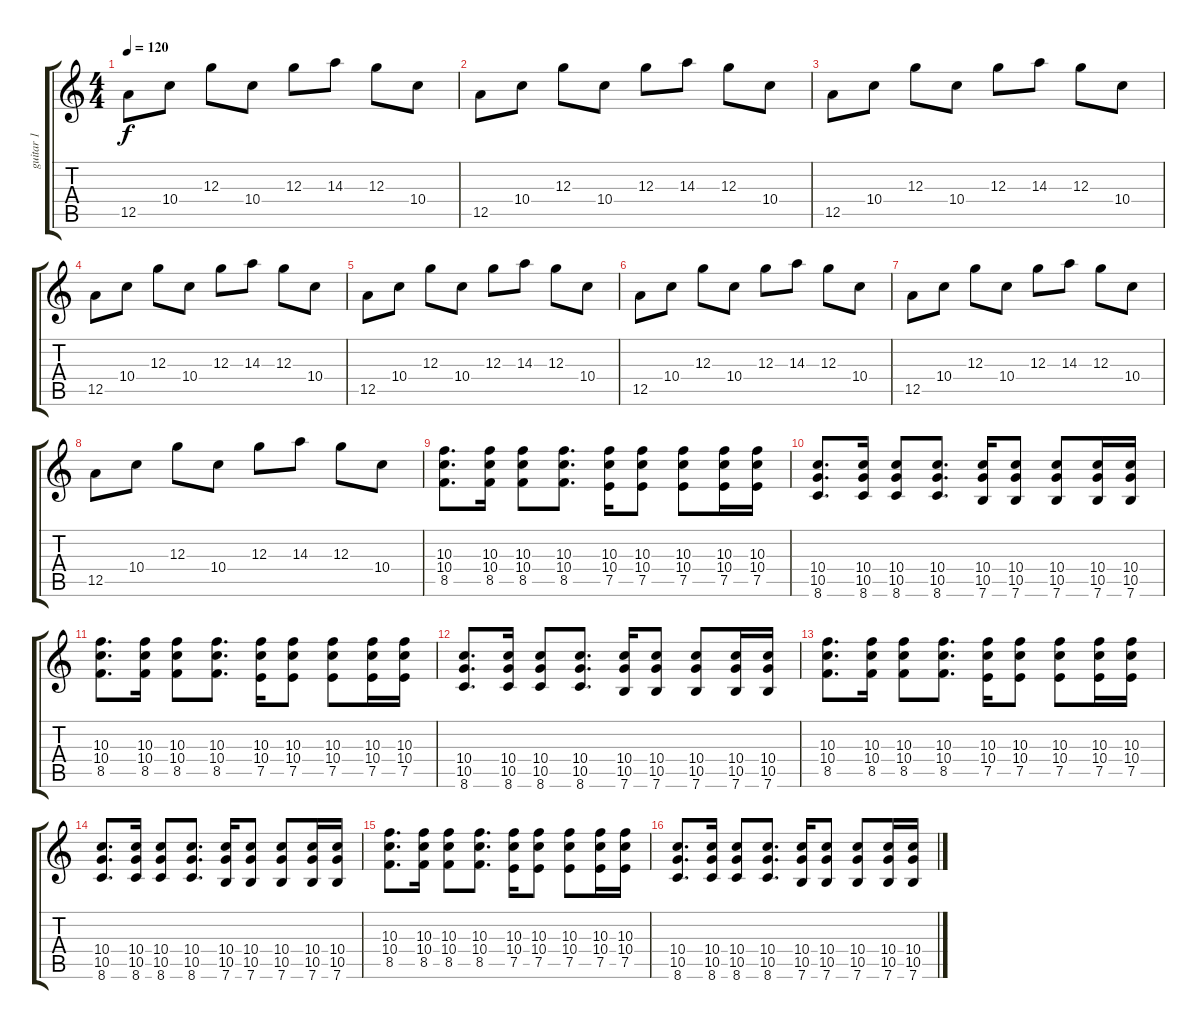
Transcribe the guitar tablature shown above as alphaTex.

\track ("guitar 1" "guitar 1") {instrument electricguitarclean}
\staff {score tabs}
\tuning (E4 B3 G3 D3 A2 E2) {hide}
\ts (4 4)
\tempo 120
\clef g2
\ks c
12.5.8{dy f instrument electricguitarjazz} 10.4.8 12.3.8 10.4.8 12.3.8 14.3.8 12.3.8 10.4.8 |
12.5.8 10.4.8 12.3.8 10.4.8 12.3.8 14.3.8 12.3.8 10.4.8 |
12.5.8 10.4.8 12.3.8 10.4.8 12.3.8 14.3.8 12.3.8 10.4.8 |
12.5.8 10.4.8 12.3.8 10.4.8 12.3.8 14.3.8 12.3.8 10.4.8 |
12.5.8 10.4.8 12.3.8 10.4.8 12.3.8 14.3.8 12.3.8 10.4.8 |
12.5.8 10.4.8 12.3.8 10.4.8 12.3.8 14.3.8 12.3.8 10.4.8 |
12.5.8 10.4.8 12.3.8 10.4.8 12.3.8 14.3.8 12.3.8 10.4.8 |
12.5.8 10.4.8 12.3.8 10.4.8 12.3.8 14.3.8 12.3.8 10.4.8 |
(10.3 10.4 8.5).8{d instrument distortionguitar} (10.3 10.4 8.5).16 (10.3 10.4 8.5).8 (10.3 10.4 8.5).8{d} (10.3 10.4 7.5).16 (10.3 10.4 7.5).8 (10.3 10.4 7.5).8 (10.3 10.4 7.5).16 (10.3 10.4 7.5).16 |
(10.4 10.5 8.6).8{d} (10.4 10.5 8.6).16 (10.4 10.5 8.6).8 (10.4 10.5 8.6).8{d} (10.4 10.5 7.6).16 (10.4 10.5 7.6).8 (10.4 10.5 7.6).8 (10.4 10.5 7.6).16 (10.4 10.5 7.6).16 |
(10.3 10.4 8.5).8{d} (10.3 10.4 8.5).16 (10.3 10.4 8.5).8 (10.3 10.4 8.5).8{d} (10.3 10.4 7.5).16 (10.3 10.4 7.5).8 (10.3 10.4 7.5).8 (10.3 10.4 7.5).16 (10.3 10.4 7.5).16 |
(10.4 10.5 8.6).8{d} (10.4 10.5 8.6).16 (10.4 10.5 8.6).8 (10.4 10.5 8.6).8{d} (10.4 10.5 7.6).16 (10.4 10.5 7.6).8 (10.4 10.5 7.6).8 (10.4 10.5 7.6).16 (10.4 10.5 7.6).16 |
(10.3 10.4 8.5).8{d} (10.3 10.4 8.5).16 (10.3 10.4 8.5).8 (10.3 10.4 8.5).8{d} (10.3 10.4 7.5).16 (10.3 10.4 7.5).8 (10.3 10.4 7.5).8 (10.3 10.4 7.5).16 (10.3 10.4 7.5).16 |
(10.4 10.5 8.6).8{d} (10.4 10.5 8.6).16 (10.4 10.5 8.6).8 (10.4 10.5 8.6).8{d} (10.4 10.5 7.6).16 (10.4 10.5 7.6).8 (10.4 10.5 7.6).8 (10.4 10.5 7.6).16 (10.4 10.5 7.6).16 |
(10.3 10.4 8.5).8{d} (10.3 10.4 8.5).16 (10.3 10.4 8.5).8 (10.3 10.4 8.5).8{d} (10.3 10.4 7.5).16 (10.3 10.4 7.5).8 (10.3 10.4 7.5).8 (10.3 10.4 7.5).16 (10.3 10.4 7.5).16 |
(10.4 10.5 8.6).8{d} (10.4 10.5 8.6).16 (10.4 10.5 8.6).8 (10.4 10.5 8.6).8{d} (10.4 10.5 7.6).16 (10.4 10.5 7.6).8 (10.4 10.5 7.6).8 (10.4 10.5 7.6).16 (10.4 10.5 7.6).16
